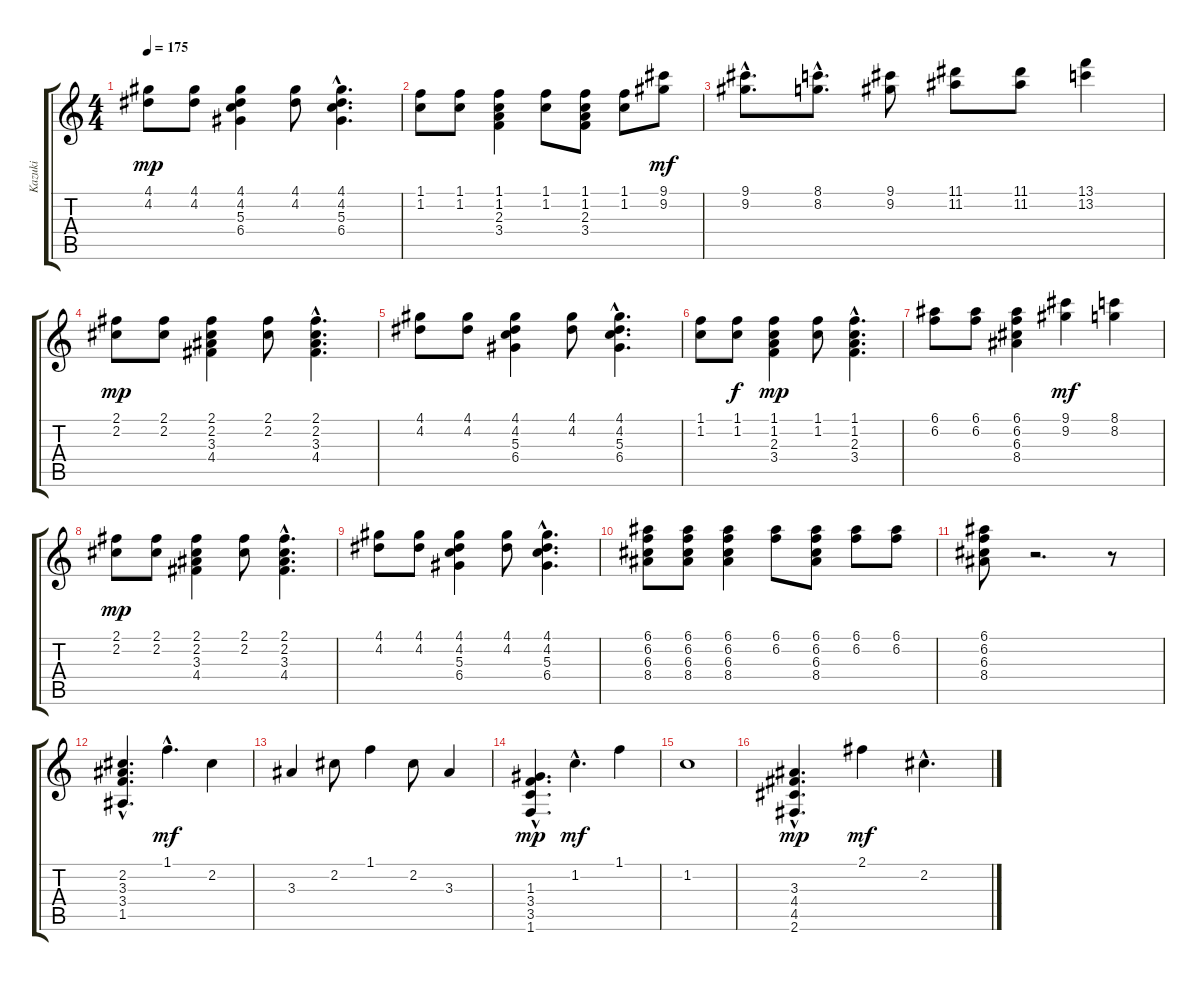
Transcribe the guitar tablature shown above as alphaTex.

\track ("Kazuki" "Kazuki") {instrument distortionguitar}
\staff {score tabs}
\tuning (E4 B3 G3 D3 A2 E2) {hide}
\ts (4 4)
\tempo 175
\clef g2
\ks c
(4.1 4.2).8{dy mp} (4.1 4.2).8 (4.1 4.2 5.3 6.4).4 (4.1 4.2).8 (4.1{hac} 4.2{hac} 5.3{hac} 6.4{hac}).4{d} |
(1.1 1.2).8 (1.1 1.2).8 (1.1 1.2 2.3 3.4).4 (1.1 1.2).8 (1.1 1.2 2.3 3.4).8 (1.1 1.2).8 (9.1 9.2).8{dy mf} |
(9.1{hac} 9.2{hac}).8{d} (8.1{hac} 8.2{hac}).8{d} (9.1 9.2).8 (11.1 11.2).8 (11.1 11.2).8 (13.1 13.2).4 |
(2.1 2.2).8{dy mp} (2.1 2.2).8 (2.1 2.2 3.3 4.4).4 (2.1 2.2).8 (2.1{hac} 2.2{hac} 3.3{hac} 4.4{hac}).4{d} |
(4.1 4.2).8 (4.1 4.2).8 (4.1 4.2 5.3 6.4).4 (4.1 4.2).8 (4.1{hac} 4.2{hac} 5.3{hac} 6.4{hac}).4{d} |
(1.1 1.2).8 (1.1 1.2).8{dy f} (1.1 1.2 2.3 3.4).4{dy mp} (1.1 1.2).8 (1.1{hac} 1.2{hac} 2.3{hac} 3.4{hac}).4{d} |
(6.1 6.2).8 (6.1 6.2).8 (6.1 6.2 6.3 8.4).4 (9.1 9.2).4{dy mf} (8.1 8.2).4 |
(2.1 2.2).8{dy mp} (2.1 2.2).8 (2.1 2.2 3.3 4.4).4 (2.1 2.2).8 (2.1{hac} 2.2{hac} 3.3{hac} 4.4{hac}).4{d} |
(4.1 4.2).8 (4.1 4.2).8 (4.1 4.2 5.3 6.4).4 (4.1 4.2).8 (4.1{hac} 4.2{hac} 5.3{hac} 6.4{hac}).4{d} |
(6.1 6.2 6.3 8.4).8 (6.1 6.2 6.3 8.4).8 (6.1 6.2 6.3 8.4).4 (6.1 6.2).8 (6.1 6.2 6.3 8.4).8 (6.1 6.2).8 (6.1 6.2).8 |
(6.1 6.2 6.3 8.4).8 r.2{d} r.8 |
(2.2{hac} 3.3{hac} 3.4{hac} 1.5{hac}).4{d instrument electricguitarjazz} 1.1{hac}.4{d dy mf} 2.2.4 |
3.3.4 2.2.8 1.1.4 2.2.8 3.3.4 |
(1.3{hac} 3.4{hac} 3.5{hac} 1.6{hac}).4{d dy mp} 1.2{hac}.4{d dy mf} 1.1.4 |
1.2.1 |
(3.3{hac} 4.4{hac} 4.5{hac} 2.6{hac}).4{d dy mp} 2.1.4{dy mf} 2.2{hac}.4{d}
